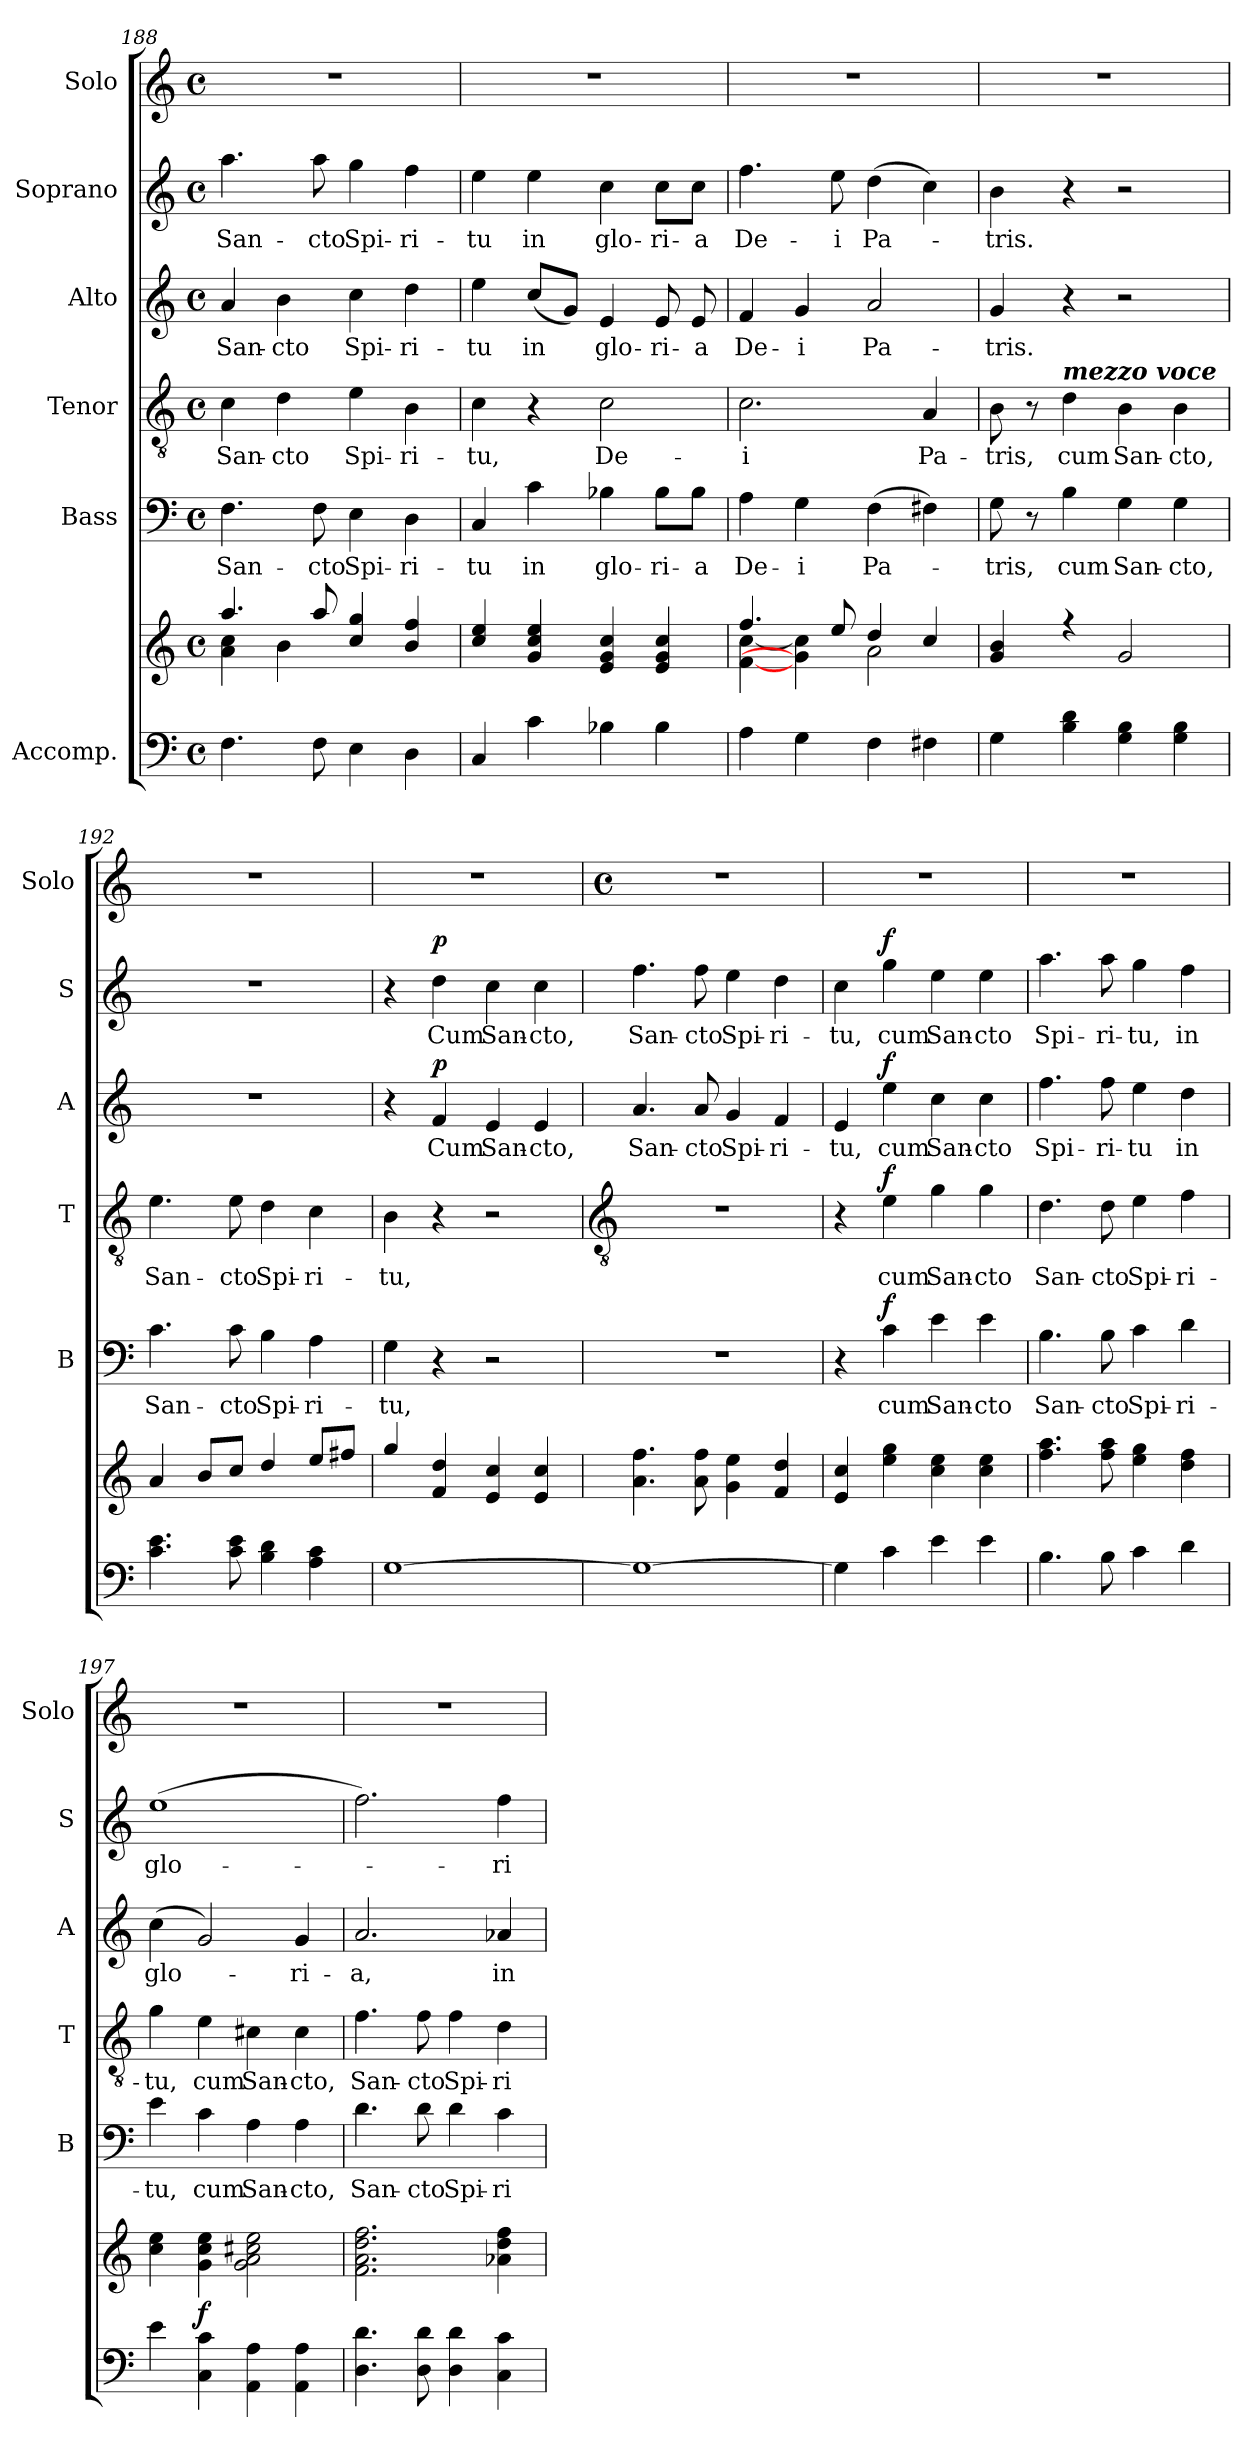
**kern	**kern	**dynam	**kern	**text	**dynam	**kern	**text	**dynam	**kern	**text	**dynam	**kern	**text	**dynam	**kern
*part6	*part6	*part6	*part5	*part5	*part5	*part4	*part4	*part4	*part3	*part3	*part3	*part2	*part2	*part2	*part1
*staff7	*staff6	*staff6/7	*staff5	*staff5	*staff5	*staff4	*staff4	*staff4	*staff3	*staff3	*staff3	*staff2	*staff2	*staff2	*staff1
*I"Accomp.	*	*	*I"Bass	*	*	*I"Tenor	*	*	*I"Alto	*	*	*I"Soprano	*	*	*I"Solo
*	*	*	*I'B	*	*	*I'T	*	*	*I'A	*	*	*I'S	*	*	*I'Solo
!!LO:LB:g=z
*clefF4	*clefG2	*	*clefF4	*	*	*clefGv2	*	*	*clefG2	*	*	*clefG2	*	*	*clefG2
*k[]	*k[]	*	*k[]	*	*	*k[]	*	*	*k[]	*	*	*k[]	*	*	*k[]
*C:	*C:	*	*C:	*	*	*C:	*	*	*C:	*	*	*C:	*	*	*C:
*M4/4	*M4/4	*	*M4/4	*	*	*M4/4	*	*	*M4/4	*	*	*M4/4	*	*	*M4/4
*met(c)	*met(c)	*	*met(c)	*	*	*met(c)	*	*	*met(c)	*	*	*met(c)	*	*	*met(c)
=188	=188	=188	=188	=188	=188	=188	=188	=188	=188	=188	=188	=188	=188	=188	=188
*	*^	*	*	*	*	*	*	*	*	*	*	*	*	*	*
!	!	!	!	!	!LO:LY:b	!	!	!LO:LY:b	!	!	!LO:LY:b	!	!	!LO:LY:b	!	!
4.F	4.aa/	4a\ 4cc\	.	4.F	San-	.	4c	San-	.	4a	San-	.	4.aa	San-	.	1r
!	!	!	!	!	!	!	!	!LO:LY:b	!	!	!LO:LY:b	!	!	!	!	!
.	.	4b\	.	.	.	.	4d	-cto	.	4b	-cto	.	.	.	.	.
!	!	!	!	!	!LO:LY:b	!	!	!	!	!	!	!	!	!LO:LY:b	!	!
8F	8aa/	.	.	8F	-cto	.	.	.	.	.	.	.	8aa	-cto	.	.
!	!	!	!	!	!LO:LY:b	!	!	!LO:LY:b	!	!	!LO:LY:b	!	!	!LO:LY:b	!	!
4E	4cc/ 4gg/	2ryy	.	4E	Spi-	.	4e	Spi-	.	4cc	Spi-	.	4gg	Spi-	.	.
!	!	!	!	!	!LO:LY:b	!	!	!LO:LY:b	!	!	!LO:LY:b	!	!	!LO:LY:b	!	!
4D	4b/ 4ff/	.	.	4D	-ri-	.	4B	-ri-	.	4dd	-ri-	.	4ff	-ri-	.	.
=189	=189	=189	=189	=189	=189	=189	=189	=189	=189	=189	=189	=189	=189	=189	=189	=189
!	!	!	!	!	!LO:LY:b	!	!	!LO:LY:b	!	!	!LO:LY:b	!	!	!LO:LY:b	!	!
4C	4cc/ 4ee/	1ryy	.	4C	-tu	.	4c	-tu,	.	4ee	-tu	.	4ee	-tu	.	1r
!	!	!	!	!	!LO:LY:b	!	!	!	!	!	!LO:LY:b	!	!	!LO:LY:b	!	!
4c	4g/ 4cc/ 4ee/	.	.	4c	in	.	4r	.	.	(8ccL	in	.	4ee	in	.	.
.	.	.	.	.	.	.	.	.	.	8gJ)	.	.	.	.	.	.
!	!	!	!	!	!LO:LY:b	!	!	!LO:LY:b	!	!	!LO:LY:b	!	!	!LO:LY:b	!	!
4B-X	4e/ 4g/ 4cc/	.	.	4B-X	glo-	.	2c	De-	.	4e	glo-	.	4cc	glo-	.	.
!	!	!	!	!	!LO:LY:b	!	!	!	!	!	!LO:LY:b	!	!	!LO:LY:b	!	!
4B-	4e/ 4g/ 4cc/	.	.	8B-\L	-ri-	.	.	.	.	8e	-ri-	.	8cc\L	-ri-	.	.
!	!	!	!	!	!LO:LY:b	!	!	!	!	!	!LO:LY:b	!	!	!LO:LY:b	!	!
.	.	.	.	8B-\J	-a	.	.	.	.	8e	-a	.	8cc\J	-a	.	.
=190	=190	=190	=190	=190	=190	=190	=190	=190	=190	=190	=190	=190	=190	=190	=190	=190
!	!	!	!	!	!LO:LY:b	!	!	!LO:LY:b	!	!	!LO:LY:b	!	!	!LO:LY:b	!	!
4A	4.ff/	[4f\ [4cc\	.	4A	De-	.	2.c	-i	.	4f	De-	.	4.ff	De-	.	1r
!	!	!	!	!	!LO:LY:b	!	!	!	!	!	!LO:LY:b	!	!	!	!	!
4G	.	4g\] 4cc\]	.	4G	-i	.	.	.	.	4g	-i	.	.	.	.	.
!	!	!	!	!	!	!	!	!	!	!	!	!	!	!LO:LY:b	!	!
.	8ee/	.	.	.	.	.	.	.	.	.	.	.	8ee	-i	.	.
!	!	!	!	!	!LO:LY:b	!	!	!	!	!	!LO:LY:b	!	!	!LO:LY:b	!	!
4F	4dd/	2a\	.	(>4F	Pa-	.	.	.	.	2a	Pa-	.	(>4dd	Pa-	.	.
!	!	!	!	!	!	!	!	!LO:LY:b	!	!	!	!	!	!	!	!
4F#X	4cc/	.	.	4F#X)	.	.	4A	Pa-	.	.	.	.	4cc)	.	.	.
=191	=191	=191	=191	=191	=191	=191	=191	=191	=191	=191	=191	=191	=191	=191	=191	=191
!	!	!	!	!	!LO:LY:b	!	!	!LO:LY:b	!	!	!LO:LY:b	!	!	!LO:LY:b	!	!
4G	4g/ 4b/	1ryy	.	8G	tris,	.	8B	-tris,	.	4g	-tris.	.	4b	tris.	.	1r
.	.	.	.	8r	.	.	8r	.	.	.	.	.	.	.	.	.
!	!	!	!	!	!	!	!LO:TX:a:Bi:t=mezzo voce	!	!	!	!	!	!	!	!	!
!	!	!	!	!	!LO:LY:b	!	!	!LO:LY:b	!	!	!	!	!	!	!	!
4B 4d	4r	.	.	4B	cum	.	4d	cum	.	4r	.	.	4r	.	.	.
!	!	!	!	!	!LO:LY:b	!	!	!LO:LY:b	!	!	!	!	!	!	!	!
4G 4B	2g/	.	.	4G	San-	.	4B	San-	.	2r	.	.	2r	.	.	.
!	!	!	!	!	!LO:LY:b	!	!	!LO:LY:b	!	!	!	!	!	!	!	!
4G 4B	.	.	.	4G	-cto,	.	4B	-cto,	.	.	.	.	.	.	.	.
=192	=192	=192	=192	=192	=192	=192	=192	=192	=192	=192	=192	=192	=192	=192	=192	=192
!	!	!	!	!	!LO:LY:b	!	!	!LO:LY:b	!	!	!	!	!	!	!	!
4.c 4.e	4a/	1ryy	.	4.c	San-	.	4.e	San-	.	1r	.	.	1r	.	.	1r
.	8b/L	.	.	.	.	.	.	.	.	.	.	.	.	.	.	.
!	!	!	!	!	!LO:LY:b	!	!	!LO:LY:b	!	!	!	!	!	!	!	!
8c 8e	8cc/J	.	.	8c	-cto	.	8e	-cto	.	.	.	.	.	.	.	.
!	!	!	!	!	!LO:LY:b	!	!	!LO:LY:b	!	!	!	!	!	!	!	!
4B 4d	4dd/	.	.	4B	Spi-	.	4d	Spi-	.	.	.	.	.	.	.	.
!	!	!	!	!	!LO:LY:b	!	!	!LO:LY:b	!	!	!	!	!	!	!	!
4A 4c	8ee/L	.	.	4A	-ri-	.	4c	-ri-	.	.	.	.	.	.	.	.
.	8ff#X/J	.	.	.	.	.	.	.	.	.	.	.	.	.	.	.
=193	=193	=193	=193	=193	=193	=193	=193	=193	=193	=193	=193	=193	=193	=193	=193	=193
!	!	!	!	!	!LO:LY:b	!	!	!LO:LY:b	!	!	!	!	!	!	!	!
[1G	4gg/	1ryy	.	4G	-tu,	.	4B	-tu,	.	4r	.	.	4r	.	.	1r
!	!	!	!	!	!	!	!	!	!	!	!LO:LY:b	!LO:DY:b	!	!LO:LY:b	!LO:DY:b	!
.	4f/ 4dd/	.	.	4r	.	.	4r	.	.	4f	Cum	p	4dd	Cum	p	.
!	!	!	!	!	!	!	!	!	!	!	!LO:LY:b	!	!	!LO:LY:b	!	!
.	4e/ 4cc/	.	.	2r	.	.	2r	.	.	4e	San-	.	4cc	San-	.	.
!	!	!	!	!	!	!	!	!	!	!	!LO:LY:b	!	!	!LO:LY:b	!	!
.	4e/ 4cc/	.	.	.	.	.	.	.	.	4e	-cto,	.	4cc	-cto,	.	.
*	*v	*v	*	*	*	*	*	*	*	*	*	*	*	*	*	*
!!LO:LB:g=z
=194	=194	=194	=194	=194	=194	=194	=194	=194	=194	=194	=194	=194	=194	=194	=194
*	*	*	*	*	*	*clefGv2	*	*	*	*	*	*	*	*	*
*	*	*	*	*	*	*	*	*	*	*	*	*	*	*	*M4/4
*	*	*	*	*	*	*	*	*	*	*	*	*	*	*	*met(c)
!	!	!	!	!	!	!	!	!	!	!LO:LY:b	!	!	!LO:LY:b	!	!
1G_	4.a 4.ff	.	1r	.	.	1r	.	.	4.a	San-	.	4.ff	San-	.	1r
!	!	!	!	!	!	!	!	!	!	!LO:LY:b	!	!	!LO:LY:b	!	!
.	8a 8ff	.	.	.	.	.	.	.	8a	-cto	.	8ff	-cto	.	.
!	!	!	!	!	!	!	!	!	!	!LO:LY:b	!	!	!LO:LY:b	!	!
.	4g 4ee	.	.	.	.	.	.	.	4g	Spi-	.	4ee	Spi-	.	.
!	!	!	!	!	!	!	!	!	!	!LO:LY:b	!	!	!LO:LY:b	!	!
.	4f 4dd	.	.	.	.	.	.	.	4f	-ri-	.	4dd	-ri-	.	.
=195	=195	=195	=195	=195	=195	=195	=195	=195	=195	=195	=195	=195	=195	=195	=195
!	!	!	!	!	!	!	!	!	!	!LO:LY:b	!	!	!LO:LY:b	!	!
4G]	4e 4cc	.	4r	.	.	4r	.	.	4e	-tu,	.	4cc	-tu,	.	1r
!	!	!	!	!LO:LY:b	!LO:DY:b	!	!LO:LY:b	!LO:DY:b	!	!LO:LY:b	!LO:DY:b	!	!LO:LY:b	!LO:DY:b	!
4c	4ee 4gg	.	4c	cum	f	4e	cum	f	4ee	cum	f	4gg	cum	f	.
!	!	!	!	!LO:LY:b	!	!	!LO:LY:b	!	!	!LO:LY:b	!	!	!LO:LY:b	!	!
4e	4cc 4ee	.	4e	San-	.	4g	San-	.	4cc	San-	.	4ee	San-	.	.
!	!	!	!	!LO:LY:b	!	!	!LO:LY:b	!	!	!LO:LY:b	!	!	!LO:LY:b	!	!
4e	4cc 4ee	.	4e	-cto	.	4g	-cto	.	4cc	-cto	.	4ee	-cto	.	.
=196	=196	=196	=196	=196	=196	=196	=196	=196	=196	=196	=196	=196	=196	=196	=196
!	!	!	!	!LO:LY:b	!	!	!LO:LY:b	!	!	!LO:LY:b	!	!	!LO:LY:b	!	!
4.B	4.ff 4.aa	.	4.B	San-	.	4.d	San-	.	4.ff	Spi-	.	4.aa	Spi-	.	1r
!	!	!	!	!LO:LY:b	!	!	!LO:LY:b	!	!	!LO:LY:b	!	!	!LO:LY:b	!	!
8B	8ff 8aa	.	8B	-cto	.	8d	-cto	.	8ff	-ri-	.	8aa	-ri-	.	.
!	!	!	!	!LO:LY:b	!	!	!LO:LY:b	!	!	!LO:LY:b	!	!	!LO:LY:b	!	!
4c	4ee 4gg	.	4c	Spi-	.	4e	Spi-	.	4ee	-tu	.	4gg	-tu,	.	.
!	!	!	!	!LO:LY:b	!	!	!LO:LY:b	!	!	!LO:LY:b	!	!	!LO:LY:b	!	!
4d	4dd 4ff	.	4d	-ri-	.	4f	-ri-	.	4dd	in	.	4ff	in	.	.
=197	=197	=197	=197	=197	=197	=197	=197	=197	=197	=197	=197	=197	=197	=197	=197
!	!	!	!	!LO:LY:b	!	!	!LO:LY:b	!	!	!LO:LY:b	!	!	!LO:LY:b	!	!
4e	4cc 4ee	.	4e	-tu,	.	4g	-tu,	.	(<4cc	glo-	.	(>1ee	glo-	.	1r
!	!	!LO:DY:b	!	!LO:LY:b	!	!	!LO:LY:b	!	!	!	!	!	!	!	!
4C 4c	4g 4cc 4ee	f	4c	cum	.	4e	cum	.	2g)	.	.	.	.	.	.
!	!	!	!	!LO:LY:b	!	!	!LO:LY:b	!	!	!	!	!	!	!	!
4AA 4A	2g 2a 2cc#X 2ee	.	4A	San-	.	4c#X	San-	.	.	.	.	.	.	.	.
!	!	!	!	!LO:LY:b	!	!	!LO:LY:b	!	!	!LO:LY:b	!	!	!	!	!
4AA 4A	.	.	4A	-cto,	.	4c#	-cto,	.	4g	ri-	.	.	.	.	.
=198	=198	=198	=198	=198	=198	=198	=198	=198	=198	=198	=198	=198	=198	=198	=198
!	!	!	!	!LO:LY:b	!	!	!LO:LY:b	!	!	!LO:LY:b	!	!	!	!	!
4.D 4.d	2.f 2.a 2.dd 2.ff	.	4.d	San-	.	4.f	San-	.	2.a	-a,	.	2.ff)	.	.	1r
!	!	!	!	!LO:LY:b	!	!	!LO:LY:b	!	!	!	!	!	!	!	!
8D 8d	.	.	8d	-cto	.	8f	-cto	.	.	.	.	.	.	.	.
!	!	!	!	!LO:LY:b	!	!	!LO:LY:b	!	!	!	!	!	!	!	!
4D 4d	.	.	4d	Spi-	.	4f	Spi-	.	.	.	.	.	.	.	.
!	!	!	!	!LO:LY:b	!	!	!LO:LY:b	!	!	!LO:LY:b	!	!	!LO:LY:b	!	!
4C 4c	4a-X 4dd 4ff	.	4c	-ri-	.	4d	-ri-	.	4a-X	in	.	4ff	ri-	.	.
=	=	=	=	=	=	=	=	=	=	=	=	=	=	=	=
*-	*-	*-	*-	*-	*-	*-	*-	*-	*-	*-	*-	*-	*-	*-	*-
